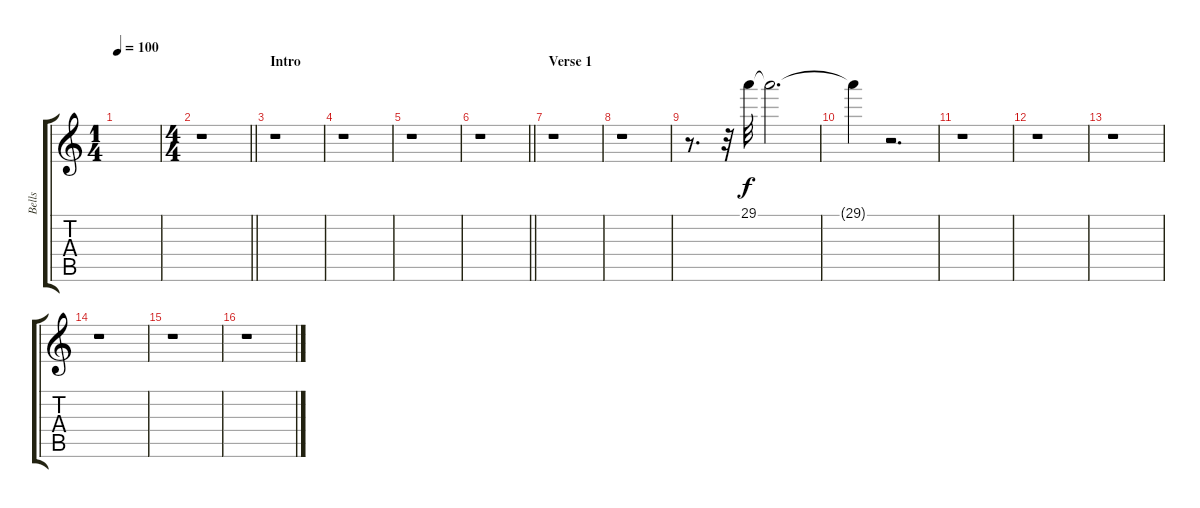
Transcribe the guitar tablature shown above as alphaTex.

\track ("Bells" "Bells") {instrument glockenspiel}
\staff {score tabs}
\tuning (E4 B3 G3 D3 A2 E2) {hide}
\ts (1 4)
\tempo 100
\clef g2
\ks c
|
\ts (4 4)
\barLineRight lightlight
r.1 |
\section ("" "Intro")
r.1 |
r.1 |
r.1 |
\barLineRight lightlight
r.1 |
\section ("" "Verse 1")
r.1 |
r.1 |
r.8{d} r.32 29.1.32 29.1{t}.2{d dy f} |
29.1{t}.4 r.2{d} |
r.1 |
r.1 |
r.1 |
r.1 |
r.1 |
r.1
